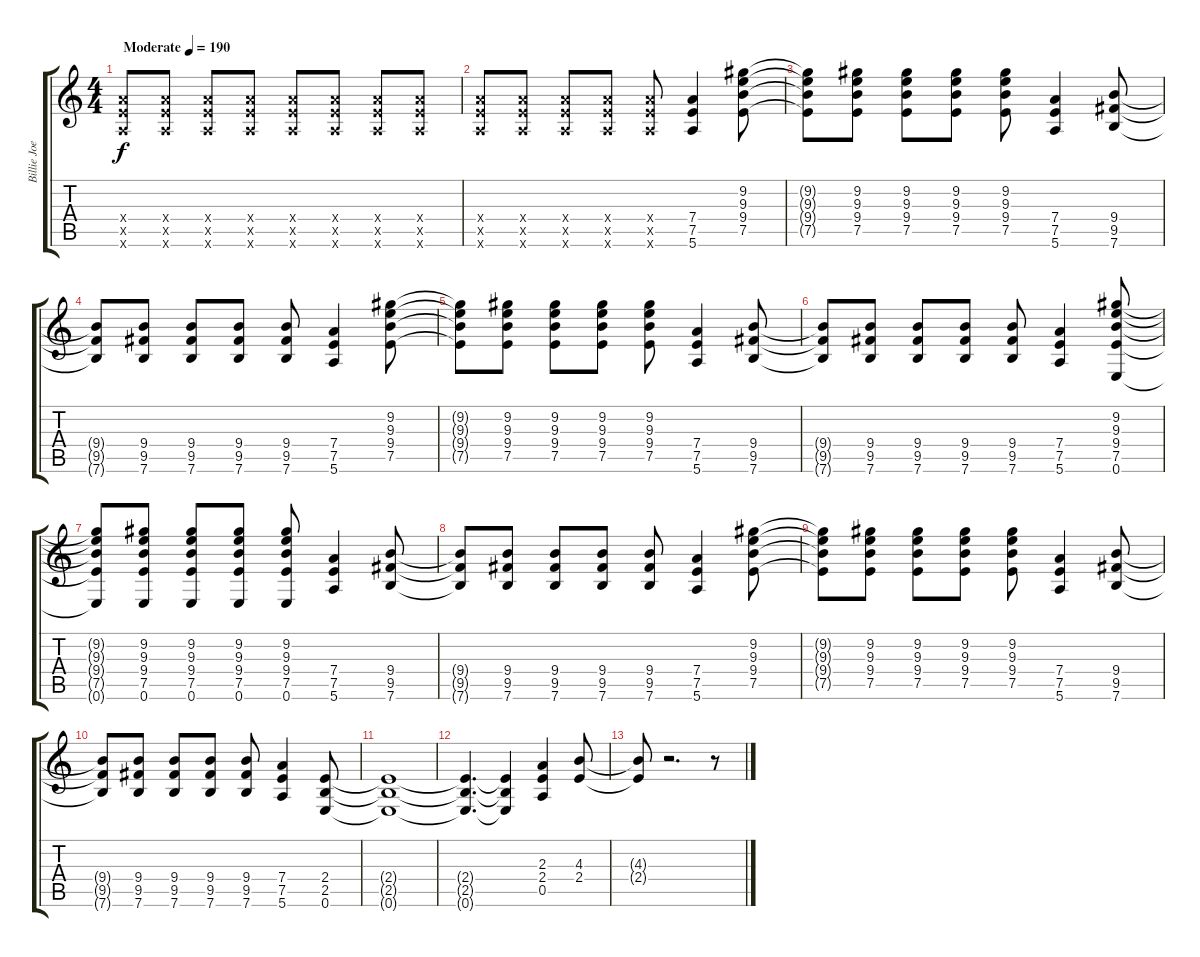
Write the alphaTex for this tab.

\track ("Billie Joe Armstrong" "Billie Joe") {instrument overdrivenguitar}
\staff {score tabs}
\tuning (E4 B3 G3 D3 A2 E2) {hide}
\ts (4 4)
\tempo (190 "Moderate")
\clef g2
\ks c
(7.4{x} 7.5{x} 5.6{x}).8{dy f instrument overdrivenguitar} (7.4{x} 7.5{x} 5.6{x}).8 (7.4{x} 7.5{x} 5.6{x}).8 (7.4{x} 7.5{x} 5.6{x}).8 (7.4{x} 7.5{x} 5.6{x}).8 (7.4{x} 7.5{x} 5.6{x}).8 (7.4{x} 7.5{x} 5.6{x}).8 (7.4{x} 7.5{x} 5.6{x}).8 |
(7.4{x} 7.5{x} 5.6{x}).8 (7.4{x} 7.5{x} 5.6{x}).8 (7.4{x} 7.5{x} 5.6{x}).8 (7.4{x} 7.5{x} 5.6{x}).8 (7.4{x} 7.5{x} 5.6{x}).8 (7.4 7.5 5.6).4 (9.2 9.3 9.4 7.5).8 |
(9.2{t} 9.3{t} 9.4{t} 7.5{t}).8 (9.2 9.3 9.4 7.5).8 (9.2 9.3 9.4 7.5).8 (9.2 9.3 9.4 7.5).8 (9.2 9.3 9.4 7.5).8 (7.4 7.5 5.6).4 (9.4 9.5 7.6).8 |
(9.4{t} 9.5{t} 7.6{t}).8 (9.4 9.5 7.6).8 (9.4 9.5 7.6).8 (9.4 9.5 7.6).8 (9.4 9.5 7.6).8 (7.4 7.5 5.6).4 (9.2 9.3 9.4 7.5).8 |
(9.2{t} 9.3{t} 9.4{t} 7.5{t}).8 (9.2 9.3 9.4 7.5).8 (9.2 9.3 9.4 7.5).8 (9.2 9.3 9.4 7.5).8 (9.2 9.3 9.4 7.5).8 (7.4 7.5 5.6).4 (9.4 9.5 7.6).8 |
(9.4{t} 9.5{t} 7.6{t}).8 (9.4 9.5 7.6).8 (9.4 9.5 7.6).8 (9.4 9.5 7.6).8 (9.4 9.5 7.6).8 (7.4 7.5 5.6).4 (9.2 9.3 9.4 7.5 0.6).8 |
(9.2{t} 9.3{t} 9.4{t} 7.5{t} 0.6{t}).8 (9.2 9.3 9.4 7.5 0.6).8 (9.2 9.3 9.4 7.5 0.6).8 (9.2 9.3 9.4 7.5 0.6).8 (9.2 9.3 9.4 7.5 0.6).8 (7.4 7.5 5.6).4 (9.4 9.5 7.6).8 |
(9.4{t} 9.5{t} 7.6{t}).8 (9.4 9.5 7.6).8 (9.4 9.5 7.6).8 (9.4 9.5 7.6).8 (9.4 9.5 7.6).8 (7.4 7.5 5.6).4 (9.2 9.3 9.4 7.5).8 |
(9.2{t} 9.3{t} 9.4{t} 7.5{t}).8 (9.2 9.3 9.4 7.5).8 (9.2 9.3 9.4 7.5).8 (9.2 9.3 9.4 7.5).8 (9.2 9.3 9.4 7.5).8 (7.4 7.5 5.6).4 (9.4 9.5 7.6).8 |
(9.4{t} 9.5{t} 7.6{t}).8 (9.4 9.5 7.6).8 (9.4 9.5 7.6).8 (9.4 9.5 7.6).8 (9.4 9.5 7.6).8 (7.4 7.5 5.6).4 (2.4 2.5 0.6).8 |
(2.4{t} 2.5{t} 0.6{t}).1 |
(2.4{t} 2.5{t} 0.6{t}).4{d} (2.4{t} 2.5{t} 0.6{t}).4 (2.3 2.4 0.5).4 (4.3 2.4).8 |
(4.3{t} 2.4{t}).8 r.2{d} r.8
